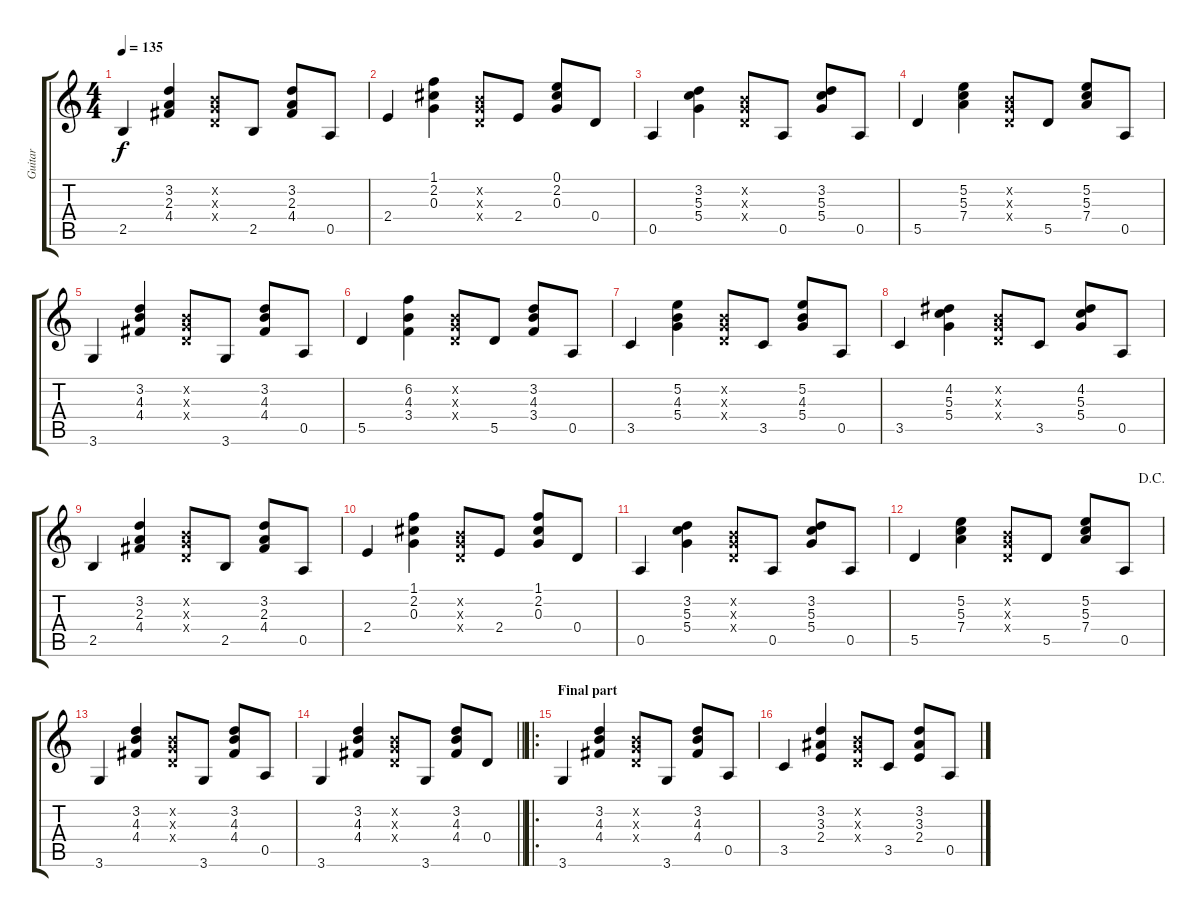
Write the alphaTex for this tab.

\track ("Guitar" "Guitar") {instrument acousticguitarnylon}
\staff {score tabs}
\tuning (E4 B3 G3 D3 A2 E2) {hide}
\ts (4 4)
\tempo 135
\clef g2
\ks c
2.5.4{dy f} (3.2 2.3 4.4).4 (0.2{x} 0.3{x} 0.4{x}).8 2.5.8 (3.2 2.3 4.4).8 0.5.8 |
2.4.4 (1.1 2.2 0.3).4 (0.2{x} 0.3{x} 0.4{x}).8 2.4.8 (0.1 2.2 0.3).8 0.4.8 |
0.5.4 (3.2 5.3 5.4).4 (0.2{x} 0.3{x} 0.4{x}).8 0.5.8 (3.2 5.3 5.4).8 0.5.8 |
5.5.4 (5.2 5.3 7.4).4 (0.2{x} 0.3{x} 0.4{x}).8 5.5.8 (5.2 5.3 7.4).8 0.5.8 |
3.6.4 (3.2 4.3 4.4).4 (0.2{x} 0.3{x} 0.4{x}).8 3.6.8 (3.2 4.3 4.4).8 0.5.8 |
5.5.4 (6.2 4.3 3.4).4 (0.2{x} 0.3{x} 0.4{x}).8 5.5.8 (3.2 4.3 3.4).8 0.5.8 |
3.5.4 (5.2 4.3 5.4).4 (0.2{x} 0.3{x} 0.4{x}).8 3.5.8 (5.2 4.3 5.4).8 0.5.8 |
3.5.4 (4.2 5.3 5.4).4 (0.2{x} 0.3{x} 0.4{x}).8 3.5.8 (4.2 5.3 5.4).8 0.5.8 |
2.5.4 (3.2 2.3 4.4).4 (0.2{x} 0.3{x} 0.4{x}).8 2.5.8 (3.2 2.3 4.4).8 0.5.8 |
2.4.4 (1.1 2.2 0.3).4 (0.2{x} 0.3{x} 0.4{x}).8 2.4.8 (1.1 2.2 0.3).8 0.4.8 |
0.5.4 (3.2 5.3 5.4).4 (0.2{x} 0.3{x} 0.4{x}).8 0.5.8 (3.2 5.3 5.4).8 0.5.8 |
\jump dacapo
5.5.4 (5.2 5.3 7.4).4 (0.2{x} 0.3{x} 0.4{x}).8 5.5.8 (5.2 5.3 7.4).8 0.5.8 |
3.6.4 (3.2 4.3 4.4).4 (0.2{x} 0.3{x} 0.4{x}).8 3.6.8 (3.2 4.3 4.4).8 0.5.8 |
\barLineRight lightlight
3.6.4 (3.2 4.3 4.4).4 (0.2{x} 0.3{x} 0.4{x}).8 3.6.8 (3.2 4.3 4.4).8 0.4.8 |
\ro
\section ("" "Final part")
3.6.4 (3.2 4.3 4.4).4 (0.2{x} 0.3{x} 0.4{x}).8 3.6.8 (3.2 4.3 4.4).8 0.5.8 |
3.5.4 (3.2 3.3 2.4).4 (0.2{x} 0.3{x} 0.4{x}).8 3.5.8 (3.2 3.3 2.4).8 0.5.8
